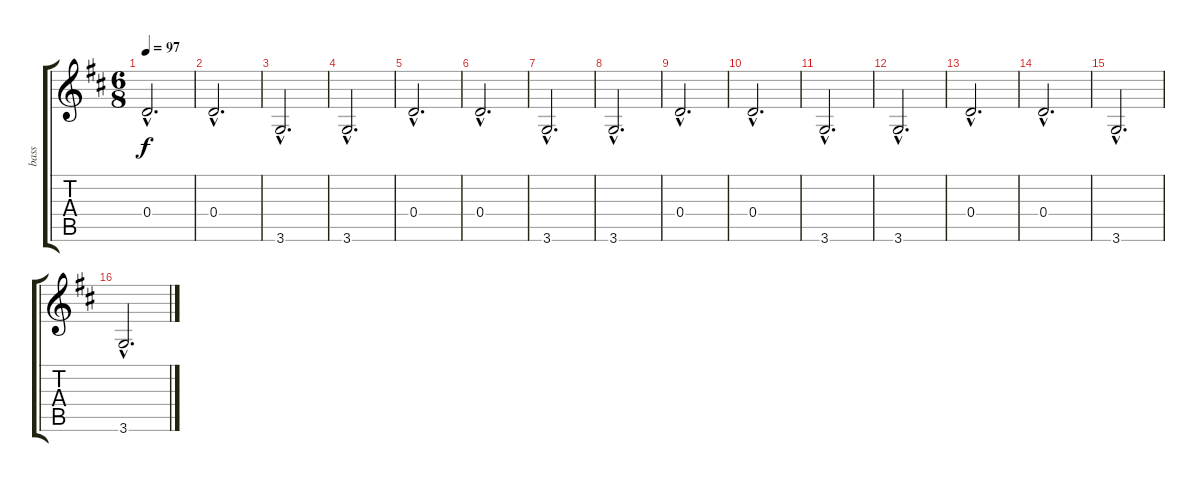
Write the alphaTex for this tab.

\track ("bass" "bass") {instrument electricbassfinger}
\staff {score tabs}
\tuning (E4 B3 G3 D3 A2 E2) {hide}
\ts (6 8)
\tempo 97
\clef g2
\ks d
0.4{hac}.2{d dy f} |
0.4{hac}.2{d} |
3.6{hac}.2{d} |
3.6{hac}.2{d} |
0.4{hac}.2{d} |
0.4{hac}.2{d} |
3.6{hac}.2{d} |
3.6{hac}.2{d} |
0.4{hac}.2{d} |
0.4{hac}.2{d} |
3.6{hac}.2{d} |
3.6{hac}.2{d} |
0.4{hac}.2{d} |
0.4{hac}.2{d} |
3.6{hac}.2{d} |
3.6{hac}.2{d}
